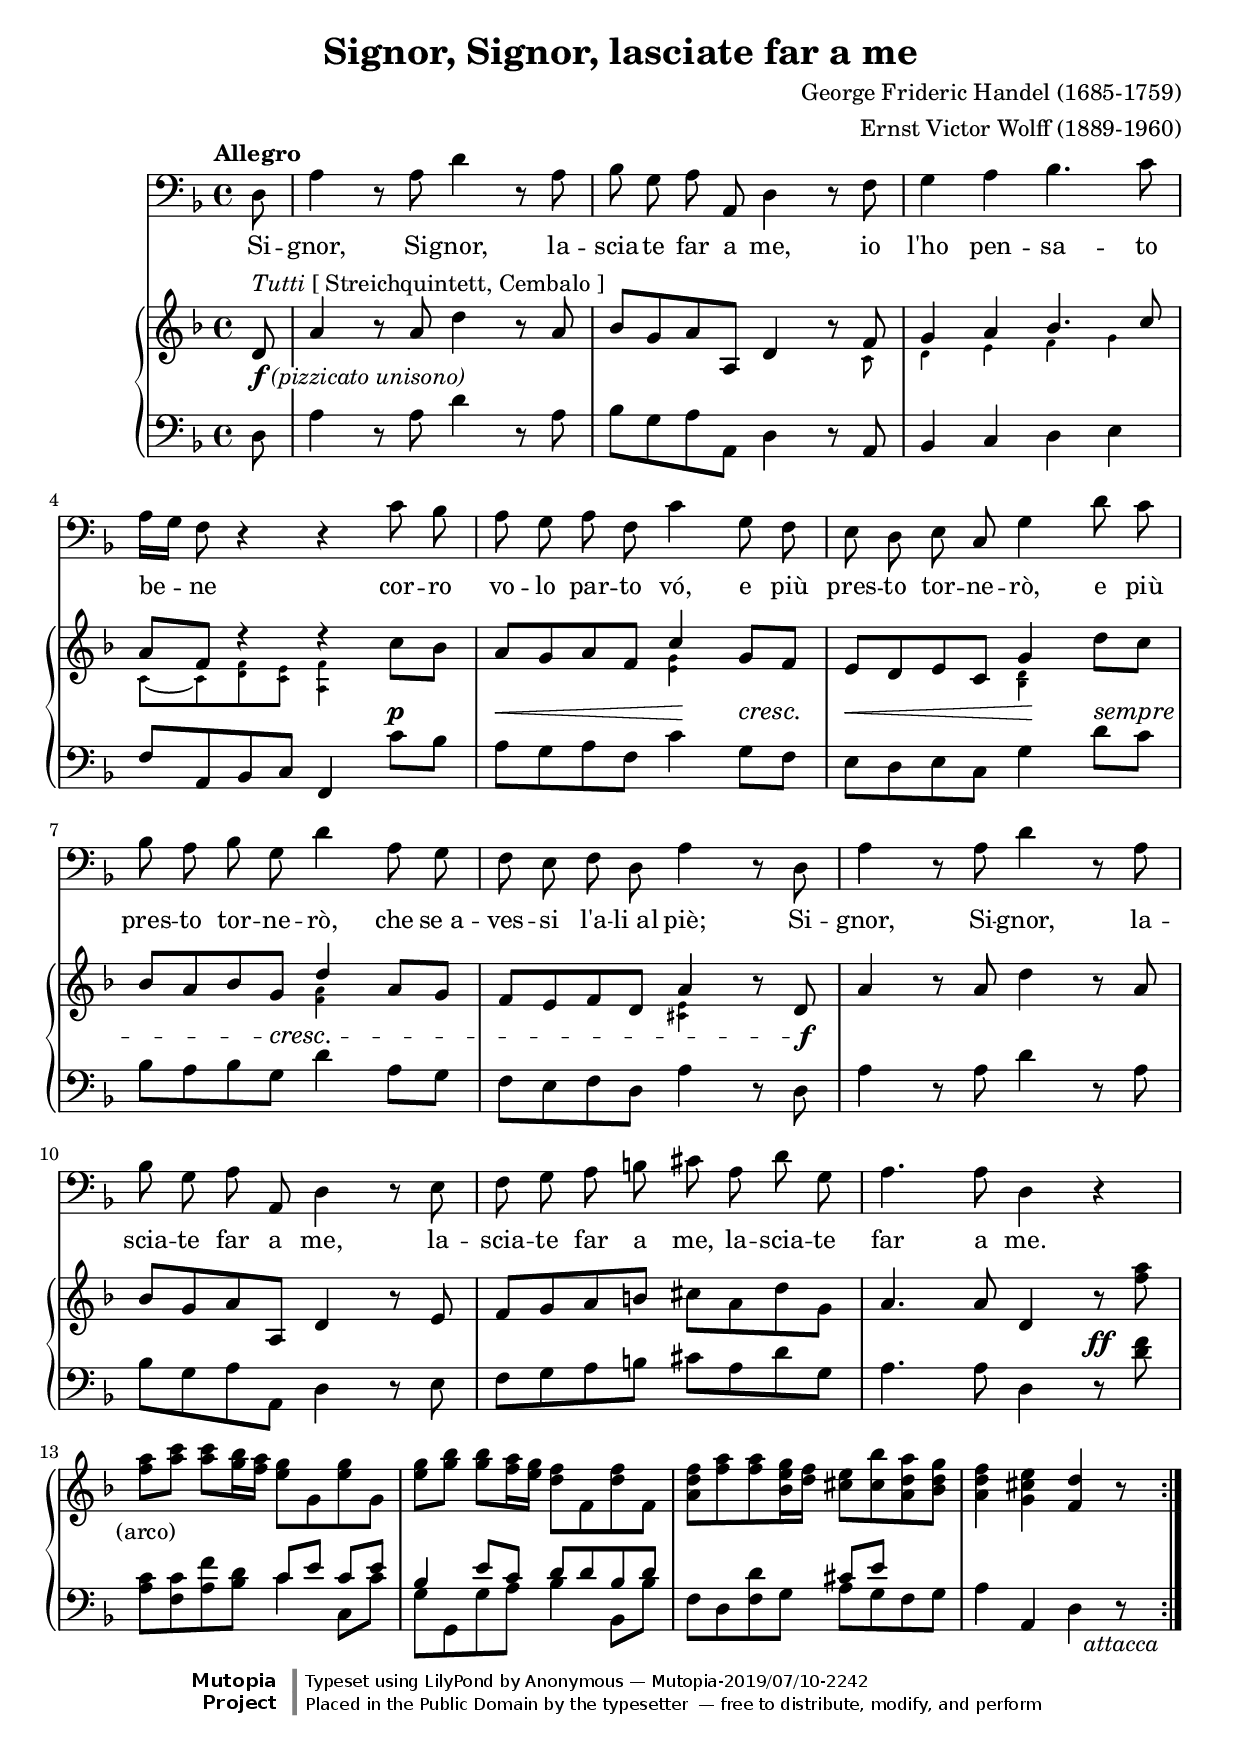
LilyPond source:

\version "2.18.2"

\layout {
  \context {
    \Staff
    \RemoveEmptyStaves
  }
}

\midi {
  \tempo 4 = 115
  \context {
    \Voice
    \remove "Dynamic_performer"
  }
}

\paper {
  page-count = #1
  ragged-bottom = ##f
  ragged-last-bottom = ##f
}

\header {
  title = "Signor, Signor, lasciate far a me"
  composer = "George Frideric Handel (1685-1759)"
  arranger = "Ernst Victor Wolff (1889-1960)"

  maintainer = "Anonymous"
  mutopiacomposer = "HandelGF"
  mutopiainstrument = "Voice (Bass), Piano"
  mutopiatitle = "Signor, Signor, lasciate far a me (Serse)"
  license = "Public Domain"
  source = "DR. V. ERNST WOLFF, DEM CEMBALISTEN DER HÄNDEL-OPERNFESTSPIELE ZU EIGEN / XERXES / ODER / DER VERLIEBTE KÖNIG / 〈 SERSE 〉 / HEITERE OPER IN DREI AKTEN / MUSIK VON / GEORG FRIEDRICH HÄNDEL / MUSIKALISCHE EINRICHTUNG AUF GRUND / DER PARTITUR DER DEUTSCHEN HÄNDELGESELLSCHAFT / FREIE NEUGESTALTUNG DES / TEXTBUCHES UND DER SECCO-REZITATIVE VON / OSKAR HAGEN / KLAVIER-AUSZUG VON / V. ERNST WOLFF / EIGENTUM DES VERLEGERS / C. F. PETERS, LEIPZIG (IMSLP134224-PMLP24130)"
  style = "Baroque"
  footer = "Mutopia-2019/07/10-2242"
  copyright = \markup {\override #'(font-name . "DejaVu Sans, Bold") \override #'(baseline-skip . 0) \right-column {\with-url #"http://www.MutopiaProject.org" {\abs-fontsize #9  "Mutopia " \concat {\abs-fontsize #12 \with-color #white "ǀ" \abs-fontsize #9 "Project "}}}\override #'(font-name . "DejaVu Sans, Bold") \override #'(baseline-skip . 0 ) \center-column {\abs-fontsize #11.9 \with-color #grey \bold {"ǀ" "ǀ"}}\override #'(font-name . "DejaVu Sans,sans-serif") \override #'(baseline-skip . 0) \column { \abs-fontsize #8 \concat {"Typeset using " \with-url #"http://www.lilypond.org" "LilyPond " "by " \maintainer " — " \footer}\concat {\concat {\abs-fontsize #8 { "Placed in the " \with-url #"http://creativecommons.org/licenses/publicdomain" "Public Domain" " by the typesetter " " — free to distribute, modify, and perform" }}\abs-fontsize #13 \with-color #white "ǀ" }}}
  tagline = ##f
}

sempreMarkup = \markup \fontsize #-0.1 \italic "sempre"
sempre = #(make-music 'CrescendoEvent
                      'span-direction START
                      'span-type 'text
                      'span-text sempreMarkup)

pizzicatoUnisono = \markup \whiteout { \dynamic f \normal-text \italic "(pizzicato unisono)" }
sceneNotes = ""
%{sceneNotes = \markup \normal-text {
  \justify {
    "Er will nach jeder Strophe davonrennen, da ihm immer noch etwas einfällt, kehrt er jedesmal wieder."
    "Die letzte Strophe völlig ad spectatores. Die Szene bleibt einen Augenblick leer."
  }
}%}

global = {
  \tempo Allegro
  \key d \minor
  \time 4/4
  \partial 8

  \repeat volta 3 {
    s8 s1*3 \break
    s1*3 \break
    s1*3 \break
    s1*3 \break
    s1 \noBreak s1 \noBreak s1 \noBreak s1
  }
}

voice = \relative c {
  d8 |
  a'4 r8 a d4 r8 a |
  bes8 g a a, d4 r8 f |
  g4 a bes4. c8 |

    \barNumberCheck 4

  a16[ g] f8 r4 r c'8 bes |
  a8 g a f c'4 g8 f |
  e8 d e c g'4 d'8 c |

    \barNumberCheck 7

  bes8 a bes g d'4 a8 g |
  f8 e f d a'4 r8 d, |
  a'4 r8 a d4 r8 a |

    \barNumberCheck 10

  bes8 g a a, d4 r8 e |
  f8 g a b cis a d g, |
  a4. a8 d,4 r |

    \barNumberCheck 13

  R1*3 |
  R1*8/8
}

germanFirstStanza = \lyricmode {
  \set stanza = #"1. "
  Ich habs, ich habs! Das wird ein Mei -- ster -- stück! Mein Schlacht -- plan ist ent --
  wor -- fen! Sprin -- ge, lau -- fe pfeil -- gesch -- wind, keh -- re wie -- der wie der Wind, glaubt ihr,
  ich se noch nicht fort, bin ich schon am fer -- nen Ort! Ich habs, ich habs! Das
  wird ein Mei -- ster -- stück, das wird ein Mei -- ster -- stück, das wird ein Mei -- ster -- stück!
}
germanSecondStanza = \lyricmode {
  \set stanza = #"2. "
  Der Brief, der Brief, der wird ihr zu -- ge -- steckt. Kein' and -- re soll ihn
  ha -- ben! Wie mir auch das Her -- ze schlägt, wenn man mich um Aus -- kunft frägt: bin ver --
  schwie -- gen wie das Grab, weil ich die -- sen Auf -- trag hab. Der Brief, der Brief, der
  wird ihr zu -- ge -- steckt, der Brief der wird ihr granz al -- lei -- ne zu -- ge -- steckt.
}
germanThirdStanza = \lyricmode {
  \set stanza = #"3. "
  Paßt auf, paßt auf! Das wird ein Mei -- ster -- stück! Ihr sollt den Scharf -- sinn
  lo -- ben! Sprin -- ge, lau -- fe pfeil -- gesch -- wind, keh -- re wie -- der wie der Wind, glaubt ihr,
  ich se noch nicht fort, bin ich schon am fer -- nen Ort! Paßt auf, paßt auf, das
  wird ein Mei -- ster -- stück, das wird ein Mei -- ster -- stück, das wird ein Mei -- ster -- stück!
}

italianLyrics = \lyricmode {
  % Source: G. F. Händel's / Werke. / Lieferung XCII. / Opern / Band XXXVIII. / Serse. / Ausgabe der Deutschen Händelgesellschaft / Leipzig, / Stid un Druck der Gesellschaft. / 1884. (IMSLP63006-PMLP24130)

  Si -- gnor, Si -- gnor, la -- scia -- te far a me, io l'ho pen -- sa -- to
  be -- ne cor -- ro vo -- lo par -- to vó, e più pres -- to tor -- ne -- rò, e più
  pres -- to tor -- ne -- rò, che se_a -- ves -- si l'a -- li_al piè; Si -- gnor, Si -- gnor, la --
  scia -- te far a me, la -- scia -- te far a me, la -- scia -- te far a me.
}

%{
Ich habs, ich habs! Das wird ein Meisterstück!
Mein Schlachtplan ist entworfen!
Springe, laufe pfeilgeschwind,
Kehre wieder wie der Wind,
Glaubt ihr, ich se noch nicht fort,
Bin ich schon am fernen Ort!

Der Brief, der Brief, der wird ihr zugesteckt.
Kein' andre soll ihn haben!
Wie mir auch das Herze schlägt,
Wenn man mich um Auskunft frägt:
Bin verschwiegen wie das Grab,
Weil ich diesen Auftrag hab.

Paßt auf, paßt auf! Das wird ein Meisterstück!
Ihr sollt den Scharfsinn loben!
Springe, laufe pfeilgeschwind,
Kehre wieder wie der Wind,
Glaubt ihr, ich se noch nicht fort,
Bin ich schon am fernen Ort!
%}

%{
Signor, Signor, lasciate far a me,
Io l'ho pensato bene.
Corro volo parto vó,
E più presto tornerò,
Che se avessi l'ali al piè.
%}

upper = \relative c' {
  d8^\markup { \italic Tutti \normal-text "[ Streichquintett, Cembalo ]" } |
  a'4 r8 a d4 r8 a |
  bes8 g a a, d4 r8 f |
  \stemUp g4 a bes4. c8 \stemNeutral |

    \barNumberCheck 4

  a8 f d'4\rest d\rest c8 bes |
  a8 g a f \stemUp c'4 \stemNeutral g8 f |
  e8 d e c g'4 d'8 c |

    \barNumberCheck 7

  bes8 a bes g \stemUp d'4 \stemNeutral a8 g |
  f8 e f d a'4 r8 d, |
  a'4 r8 a d4 r8 a |

    \barNumberCheck 10

  bes8 g a a, d4 r8 e |
  f8 g a b cis a d g, |
  a4. a8 d,4 r8 <f' a> |

    \barNumberCheck 13

  <f a>8^\tweak X-offset #-4 #(make-dynamic-script sceneNotes) <a c> <a c> <g bes>16 <f a> <e g>8 g, <e' g> g, |
  <e' g>8 <g bes> <g bes> <f a>16 <e g> <d f>8 f, <d' f> f, |
  <a d f>8[ <f' a> <f a> <bes, e g>16 <d f>] <cis e>8 <cis bes'> <a d a'> <bes d g> |
  <a d f>4 <g cis e> <f d'> r8
}

upperSmall = \relative c' {
  s8 |
  s1 |
  s2. s8 c |
  d4 e f g |

    \barNumberCheck 4

  \once \override Beam.positions = #'(-5.5 . -5.5) c,8_~ c <d f> <c e> <a f'>4 s4 |
  s2 <e' g>4 s |
  s2 <bes d>4 s |

    \barNumberCheck 7

  s2 <f' a>4 s |
  s2 <cis e>4 s |
}

lower = \relative c {
  d8 |
  a'4 r8 a d4 r8 a |
  bes8 g a a, d4 r8 a |
  bes4 c d e |

    \barNumberCheck 4

  f8 a, bes c f,4 c''8 bes |
  a8 g a f c'4 g8 f |
  e8 d e c g'4 d'8 c |

    \barNumberCheck 7

  bes8 a bes g d'4 a8 g |
  f8 e f d a'4 r8 d, |
  a'4 r8 a d4 r8 a |

    \barNumberCheck 10

  bes8 g a a, d4 r8 e |
  f8 g a b cis a d g, |
  a4. a8 d,4 r8 <d' f> |

    \barNumberCheck 13

  <<
    {
      s2 c8[ e] c e |
      bes4 e8 c d d bes d |
      s2 cis8 e s4 |
    } \\ {
      <a, c>8 <f c'> <a f'> <bes d> c4 c,8 c' |
      g8 g, g' a bes4 bes,8 bes' |
      f8 d <f d'> g a g f g |
    }
  >>
  a4 a, d r8_#(make-dynamic-script (markup #:normal-text #:italic "attacca"))
}

dynamics = {
  s8-\tweak X-offset #0 #(make-dynamic-script pizzicatoUnisono) |
  s1*3 |

    \barNumberCheck 4

  s2. s4\p |
  s8\< s s s s4\! s8\cresc s\! |
  s8\< s s s s4\! s8\sempre s |

    \barNumberCheck 7

  s8 s s s\cresc s4 s |
  s2. s8 s\f |
  s1 |

    \barNumberCheck 10

  a1*2 |
  s2. s8\ff s |

    \barNumberCheck 13

   s8-#(make-dynamic-script (markup #:normal-text "(arco)")) s s2. |
  s1*2 |
  s2..
}

\score {
  <<
    \new Staff \with { midiInstrument = "voice oohs" } <<
      \new Voice \global
      \new Voice = "voice" {
        \clef bass
        \autoBeamOff
        \dynamicUp
        \voice
      }
      \new Lyrics \lyricsto "voice" \italianLyrics
      %\new Lyrics \lyricsto "voice" \germanFirstStanza
      %\new Lyrics \lyricsto "voice" \germanSecondStanza
      %\new Lyrics \lyricsto "voice" \germanThirdStanza
    >>
    \new PianoStaff \with { midiInstrument = "acoustic grand" } <<
      \new Staff = "upper" <<
        \clef treble
        \global
        \new Voice \upper
        \new CueVoice { \stemDown \upperSmall }
      >>
      \new Dynamics = "dynamics" <<
        \global
        \dynamics
      >>
      \new Staff = "lower" <<
        \clef bass
        \global
        \lower
      >>
    >>
  >>

  \layout {}
  \midi {}
}